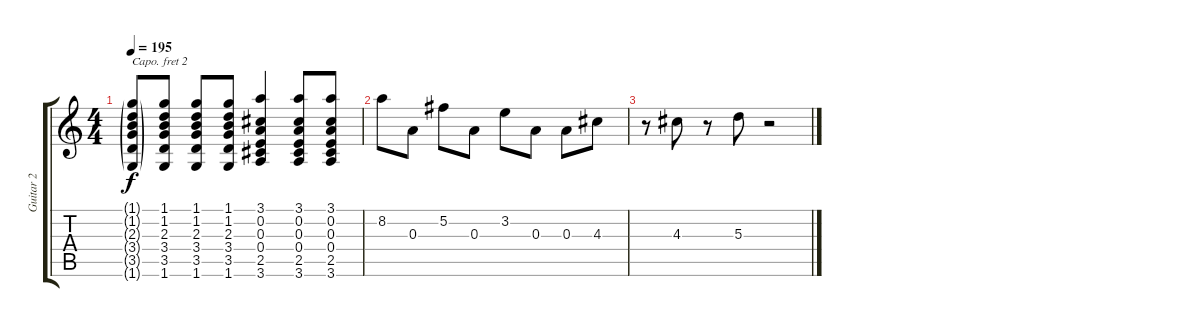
\track ("Guitar 2" "Guitar 2") {instrument distortionguitar}
\staff {score tabs}
\capo 2
\tuning (E4 B3 G3 D3 A2 E2) {hide}
\ts (4 4)
\tempo 195
\clef g2
\ks c
(1.1{g t} 1.2{g t} 2.3{g t} 3.4{g t} 3.5{g t} 1.6{g t}).8{dy f} (1.1 1.2 2.3 3.4 3.5 1.6).8 (1.1 1.2 2.3 3.4 3.5 1.6).8 (1.1 1.2 2.3 3.4 3.5 1.6).8 (3.1 0.2 0.3 0.4 2.5 3.6).4 (3.1 0.2 0.3 0.4 2.5 3.6).8 (3.1 0.2 0.3 0.4 2.5 3.6).8 |
8.2.8 0.3.8 5.2.8 0.3.8 3.2.8 0.3.8 0.3.8 4.3.8 |
r.8 4.3.8 r.8 5.3.8 r.2
